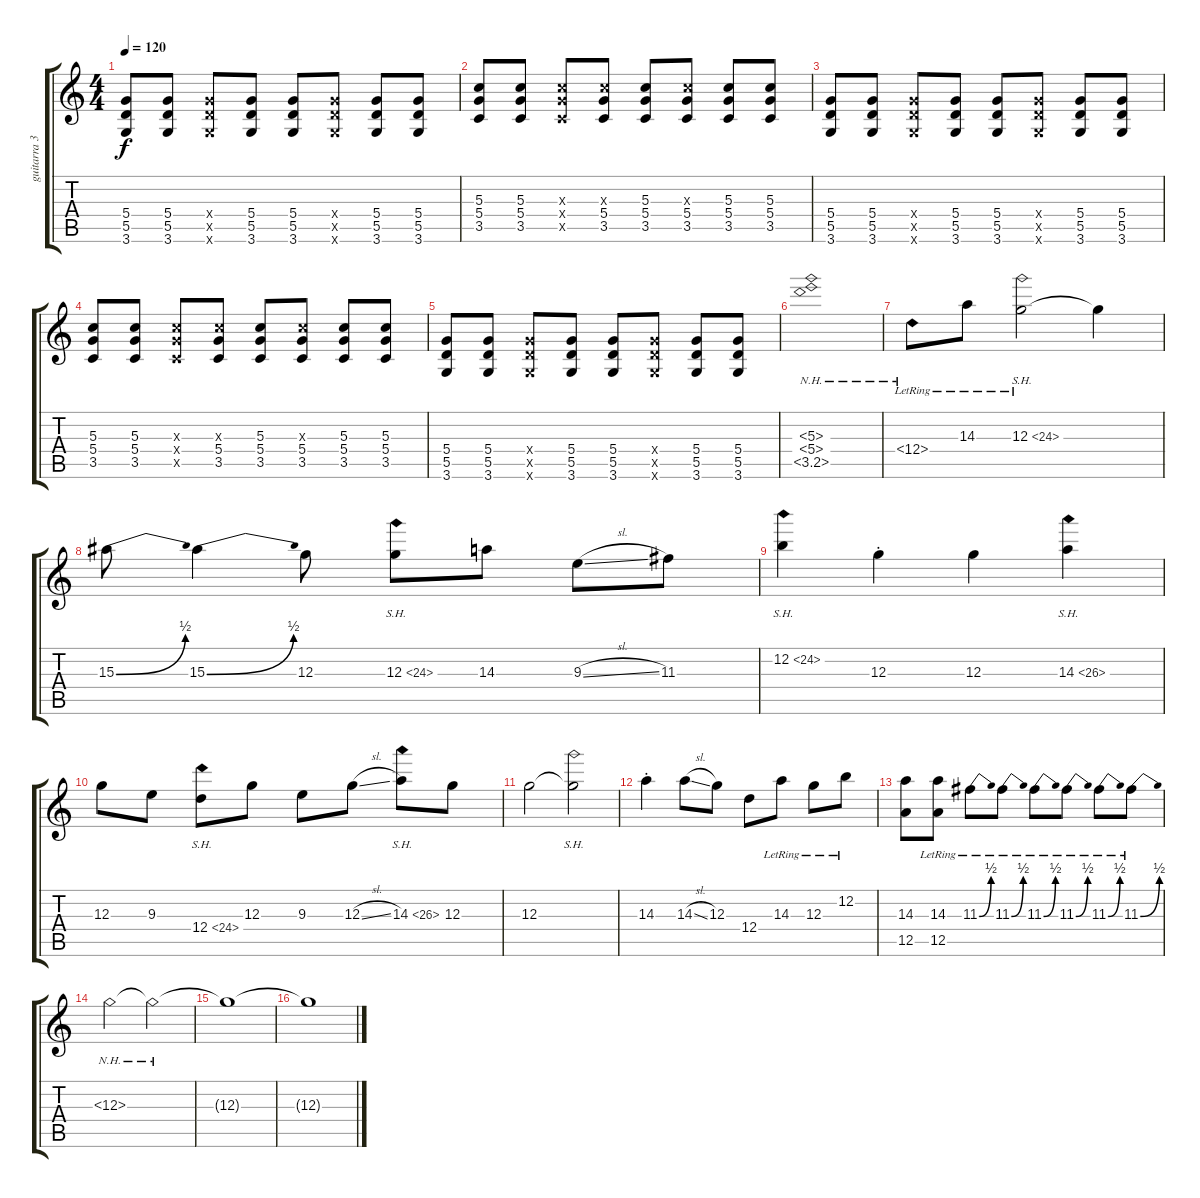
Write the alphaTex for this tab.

\track ("guitarra 3" "guitarra 3") {instrument overdrivenguitar}
\staff {score tabs}
\tuning (E4 B3 G3 D3 A2 E2) {hide}
\ts (4 4)
\tempo 120
\clef g2
\ks c
(5.4 5.5 3.6).8{dy f} (5.4 5.5 3.6).8 (5.4{x} 5.5{x} 3.6{x}).8 (5.4 5.5 3.6).8 (5.4 5.5 3.6).8 (5.4{x} 5.5{x} 3.6{x}).8 (5.4 5.5 3.6).8 (5.4 5.5 3.6).8 |
(5.3 5.4 3.5).8 (5.3 5.4 3.5).8 (5.3{x} 5.4{x} 3.5{x}).8 (5.3{x} 5.4 3.5).8 (5.3 5.4 3.5).8 (5.3{x} 5.4 3.5).8 (5.3 5.4 3.5).8 (5.3 5.4 3.5).8 |
(5.4 5.5 3.6).8 (5.4 5.5 3.6).8 (5.4{x} 5.5{x} 3.6{x}).8 (5.4 5.5 3.6).8 (5.4 5.5 3.6).8 (5.4{x} 5.5{x} 3.6{x}).8 (5.4 5.5 3.6).8 (5.4 5.5 3.6).8 |
(5.3 5.4 3.5).8 (5.3 5.4 3.5).8 (5.3{x} 5.4{x} 3.5{x}).8 (5.3{x} 5.4 3.5).8 (5.3 5.4 3.5).8 (5.3{x} 5.4 3.5).8 (5.3 5.4 3.5).8 (5.3 5.4 3.5).8 |
(5.4 5.5 3.6).8 (5.4 5.5 3.6).8 (5.4{x} 5.5{x} 3.6{x}).8 (5.4 5.5 3.6).8 (5.4 5.5 3.6).8 (5.4{x} 5.5{x} 3.6{x}).8 (5.4 5.5 3.6).8 (5.4 5.5 3.6).8 |
(5.3{nh} 5.4{nh} 3.5{nh}).1 |
12.4{nh lr}.8{volume 16 instrument distortionguitar} 14.3{lr}.8 12.3{sh 12 lr}.2 12.3{t}.4 |
15.3{be (bend 0 0 60 2)}.8 15.3{be (bend 0 0 60 2)}.4 12.3.8 12.3{sh 12}.8 14.3.8 9.3{sl}.8 11.3.8 |
12.2{sh 12}.4 12.3{st}.4 12.3.4 14.3{sh 12}.4 |
12.3.8 9.3.8 12.4{sh 12}.8 12.3.8 9.3.8 12.3{sl}.8 14.3{sh 12}.8 12.3.8 |
12.3.2 12.3{sh 12 t}.2 |
14.3{st}.4 14.3{sl}.8 12.3.8 12.4.8 14.3{lr}.8 12.3{lr}.8 12.2{lr}.8 |
(14.3 12.5).8 (14.3{lr} 12.5{lr}).8 11.3{be (bend 0 0 60 2) lr}.8 11.3{be (bend 0 0 60 2) lr}.8 11.3{be (bend 0 0 60 2) lr}.8 11.3{be (bend 0 0 60 2) lr}.8 11.3{be (bend 0 0 60 2) lr}.8 11.3{be (bend 0 0 60 2) lr}.8 |
12.3{nh}.2 12.3{nh t}.2 |
12.3{t}.1 |
12.3{t}.1
